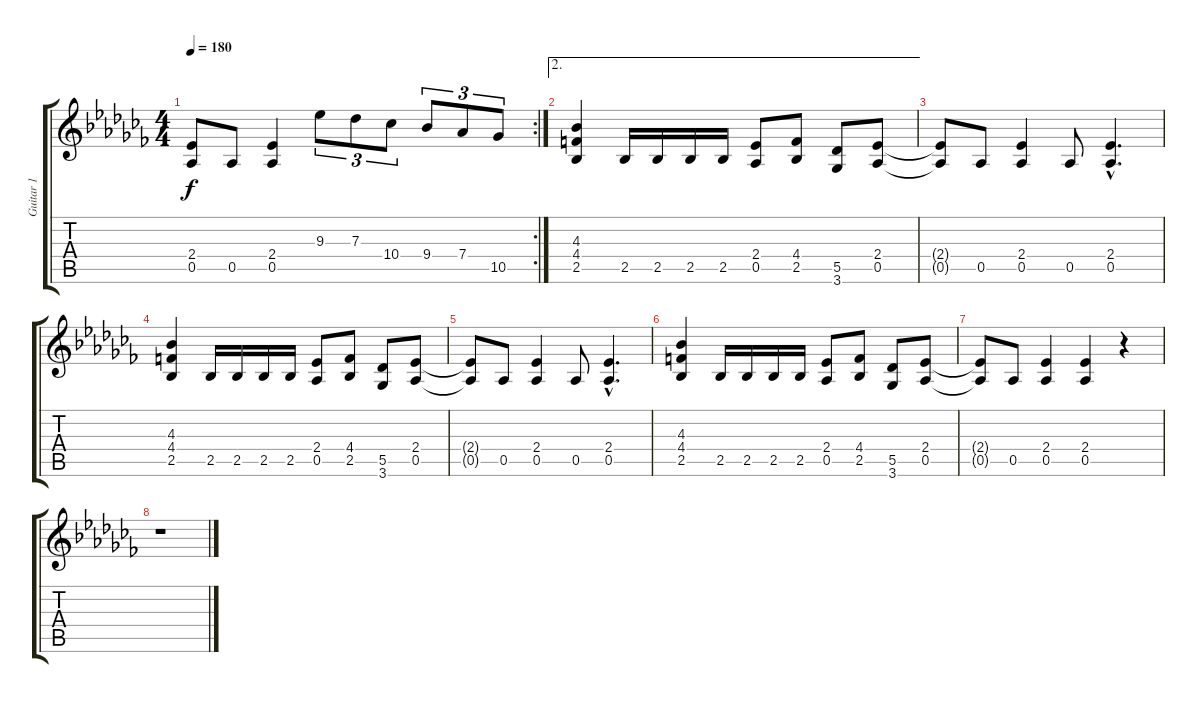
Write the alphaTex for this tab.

\track ("Guitar 1" "Guitar 1") {instrument distortionguitar}
\staff {score tabs}
\tuning (Eb4 Bb3 Gb3 Db3 Ab2 Eb2) {hide}
\rc 2
\ts (4 4)
\tempo 180
\clef g2
\ks abminor
(2.4{t} 0.5{t}).8{dy f} 0.5.8 (2.4 0.5).4 9.3.8{tu (3 2)} 7.3.8{tu (3 2)} 10.4.8{tu (3 2)} 9.4.8{tu (3 2)} 7.4.8{tu (3 2)} 10.5.8{tu (3 2)} |
\ae 2
(4.3 4.4 2.5).4 2.5.16 2.5.16 2.5.16 2.5.16 (2.4 0.5).8 (4.4 2.5).8 (5.5 3.6).8 (2.4 0.5).8 |
(2.4{t} 0.5{t}).8 0.5.8 (2.4 0.5).4 0.5.8 (2.4{hac} 0.5{hac}).4{d} |
(4.3 4.4 2.5).4 2.5.16 2.5.16 2.5.16 2.5.16 (2.4 0.5).8 (4.4 2.5).8 (5.5 3.6).8 (2.4 0.5).8 |
(2.4{t} 0.5{t}).8 0.5.8 (2.4 0.5).4 0.5.8 (2.4{hac} 0.5{hac}).4{d} |
(4.3 4.4 2.5).4 2.5.16 2.5.16 2.5.16 2.5.16 (2.4 0.5).8 (4.4 2.5).8 (5.5 3.6).8 (2.4 0.5).8 |
(2.4{t} 0.5{t}).8 0.5.8 (2.4 0.5).4 (2.4 0.5).4 r.4 |
r.1
